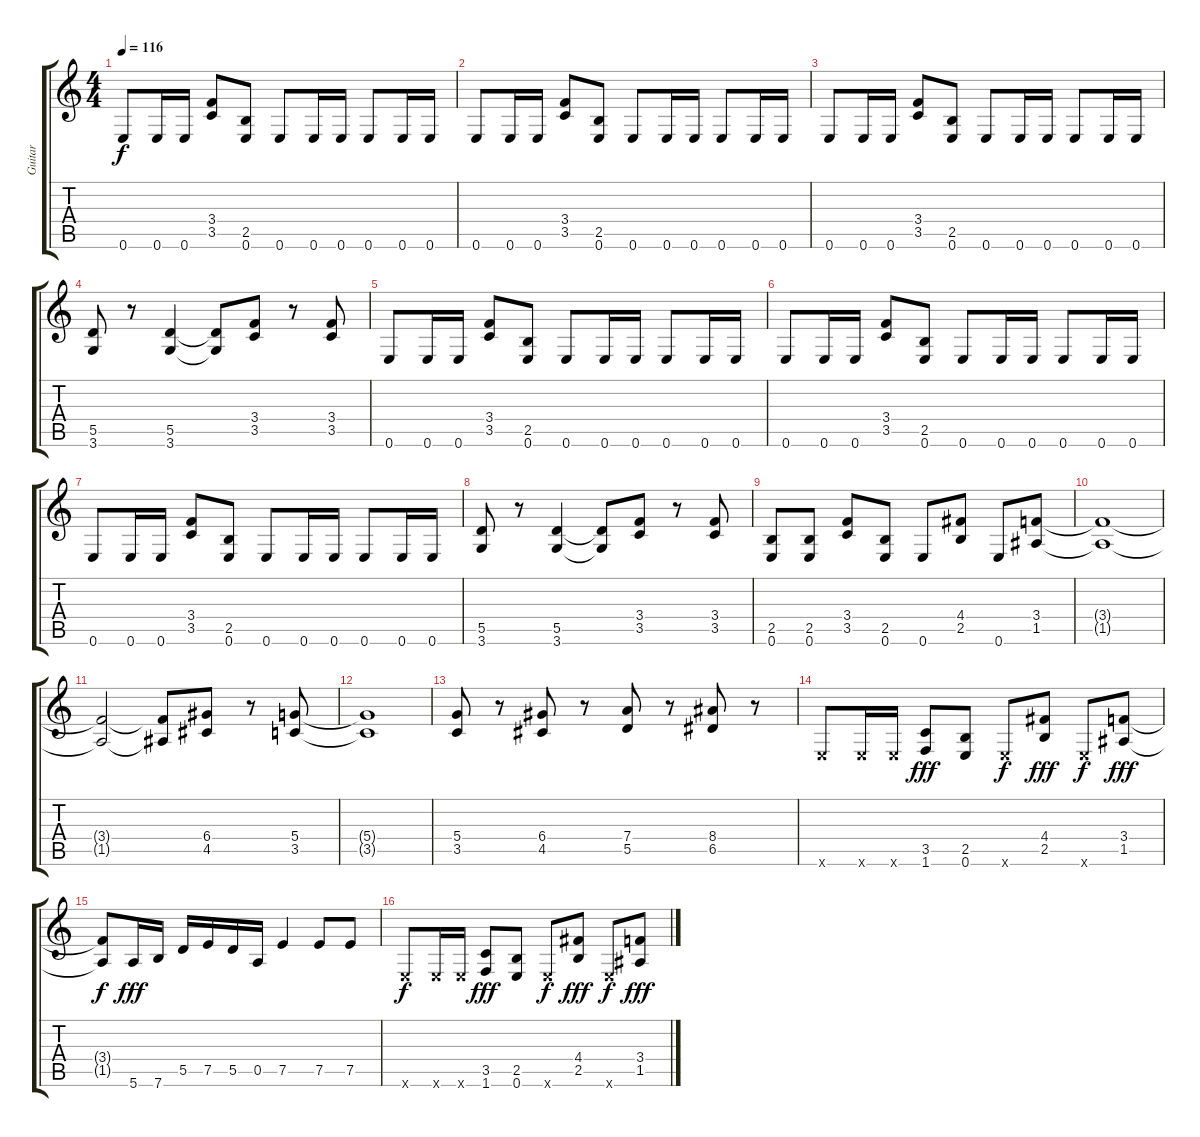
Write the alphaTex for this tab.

\track ("Guitar" "Guitar") {instrument distortionguitar}
\staff {score tabs}
\tuning (E4 B3 G3 D3 A2 E2) {hide}
\ts (4 4)
\tempo 116
\clef g2
\ks c
0.6.8{dy f volume 12} 0.6.16 0.6.16 (3.4 3.5).8 (2.5 0.6).8 0.6.8 0.6.16 0.6.16 0.6.8 0.6.16 0.6.16 |
0.6.8 0.6.16 0.6.16 (3.4 3.5).8 (2.5 0.6).8 0.6.8 0.6.16 0.6.16 0.6.8 0.6.16 0.6.16 |
0.6.8 0.6.16 0.6.16 (3.4 3.5).8 (2.5 0.6).8 0.6.8 0.6.16 0.6.16 0.6.8 0.6.16 0.6.16 |
(5.5 3.6).8 r.8 (5.5 3.6).4 (5.5{t} 3.6{t}).8 (3.4 3.5).8 r.8 (3.4 3.5).8 |
0.6.8 0.6.16 0.6.16 (3.4 3.5).8 (2.5 0.6).8 0.6.8 0.6.16 0.6.16 0.6.8 0.6.16 0.6.16 |
0.6.8 0.6.16 0.6.16 (3.4 3.5).8 (2.5 0.6).8 0.6.8 0.6.16 0.6.16 0.6.8 0.6.16 0.6.16 |
0.6.8 0.6.16 0.6.16 (3.4 3.5).8 (2.5 0.6).8 0.6.8 0.6.16 0.6.16 0.6.8 0.6.16 0.6.16 |
(5.5 3.6).8 r.8 (5.5 3.6).4 (5.5{t} 3.6{t}).8 (3.4 3.5).8 r.8 (3.4 3.5).8 |
(2.5 0.6).8 (2.5 0.6).8 (3.4 3.5).8 (2.5 0.6).8 0.6.8 (4.4 2.5).8 0.6.8 (3.4 1.5).8 |
(3.4{t} 1.5{t}).1 |
(3.4{t} 1.5{t}).2 (3.4{t} 1.5{t}).8 (6.4 4.5).8 r.8 (5.4 3.5).8 |
(5.4{t} 3.5{t}).1 |
(5.4 3.5).8 r.8 (6.4 4.5).8 r.8 (7.4 5.5).8 r.8 (8.4 6.5).8 r.8 |
0.6{x}.8 0.6{x}.16 0.6{x}.16 (3.5 1.6).8{dy fff} (2.5 0.6).8 0.6{x}.8{dy f} (4.4 2.5).8{dy fff} 0.6{x}.8{dy f} (3.4 1.5).8{dy fff} |
(3.4{t} 1.5{t}).8{dy f} 5.6.16{dy fff} 7.6.16 5.5.16 7.5.16 5.5.16 0.5.16 7.5.4 7.5.8 7.5.8 |
0.6{x}.8{dy f} 0.6{x}.16 0.6{x}.16 (3.5 1.6).8{dy fff} (2.5 0.6).8 0.6{x}.8{dy f} (4.4 2.5).8{dy fff} 0.6{x}.8{dy f} (3.4 1.5).8{dy fff}
